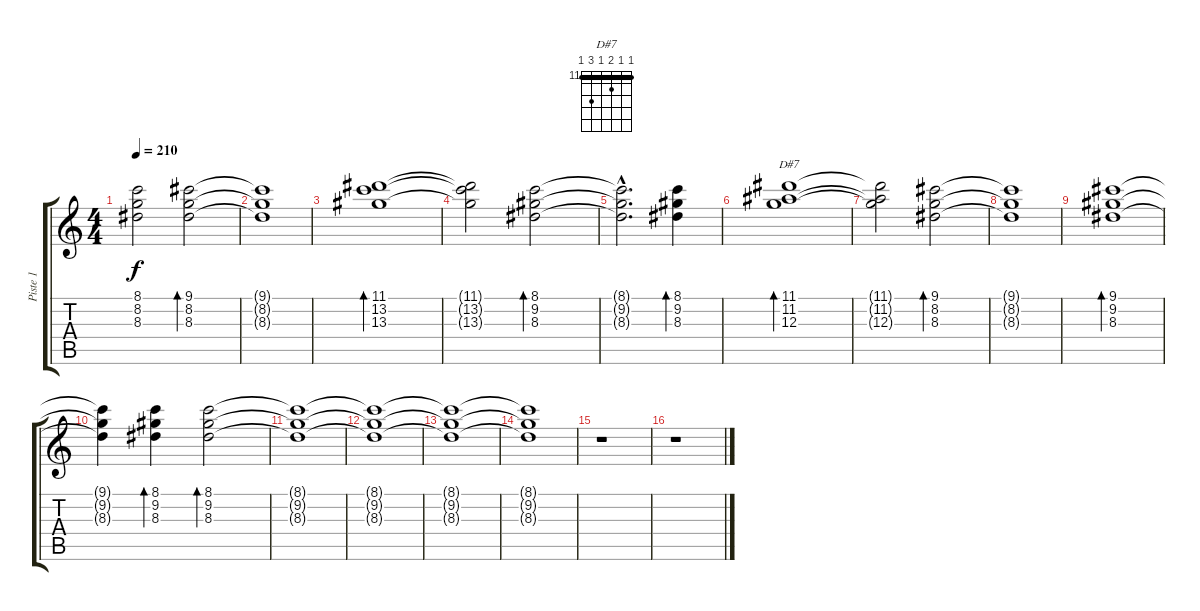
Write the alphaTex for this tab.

\track ("Piste 1" "Piste 1") {instrument acousticguitarnylon}
\staff {score tabs}
\tuning (E4 B3 G3 D3 A2 E2) {hide}
\chord ("D#7" 11 11 12 11 13 11) {firstfret 11 barre 11}
\ts (4 4)
\tempo 210
\clef g2
\ks c
(8.1{t} 8.2{t} 8.3{t}).2{dy f} (9.1 8.2 8.3).2{bd 480} |
(9.1{t} 8.2{t} 8.3{t}).1 |
(11.1 13.2 13.3).1{bd 480} |
(11.1{t} 13.2{t} 13.3{t}).2 (8.1 9.2 8.3).2{bd 480} |
(8.1{hac t} 9.2{hac t} 8.3{hac t}).2{d} (8.1 9.2 8.3).4{bd 480} |
(11.1 11.2 12.3).1{bd 480 ch "D#7"} |
(11.1{t} 11.2{t} 12.3{t}).2 (9.1 8.2 8.3).2{bd 480} |
(9.1{t} 8.2{t} 8.3{t}).1 |
(9.1 9.2 8.3).1{bd 480} |
(9.1{t} 9.2{t} 8.3{t}).4 (8.1 9.2 8.3).4{bd 480} (8.1 9.2 8.3).2{bd 240} |
(8.1{t} 9.2{t} 8.3{t}).1 |
(8.1{t} 9.2{t} 8.3{t}).1 |
(8.1{t} 9.2{t} 8.3{t}).1 |
(8.1{t} 9.2{t} 8.3{t}).1 |
r.1 |
r.1
